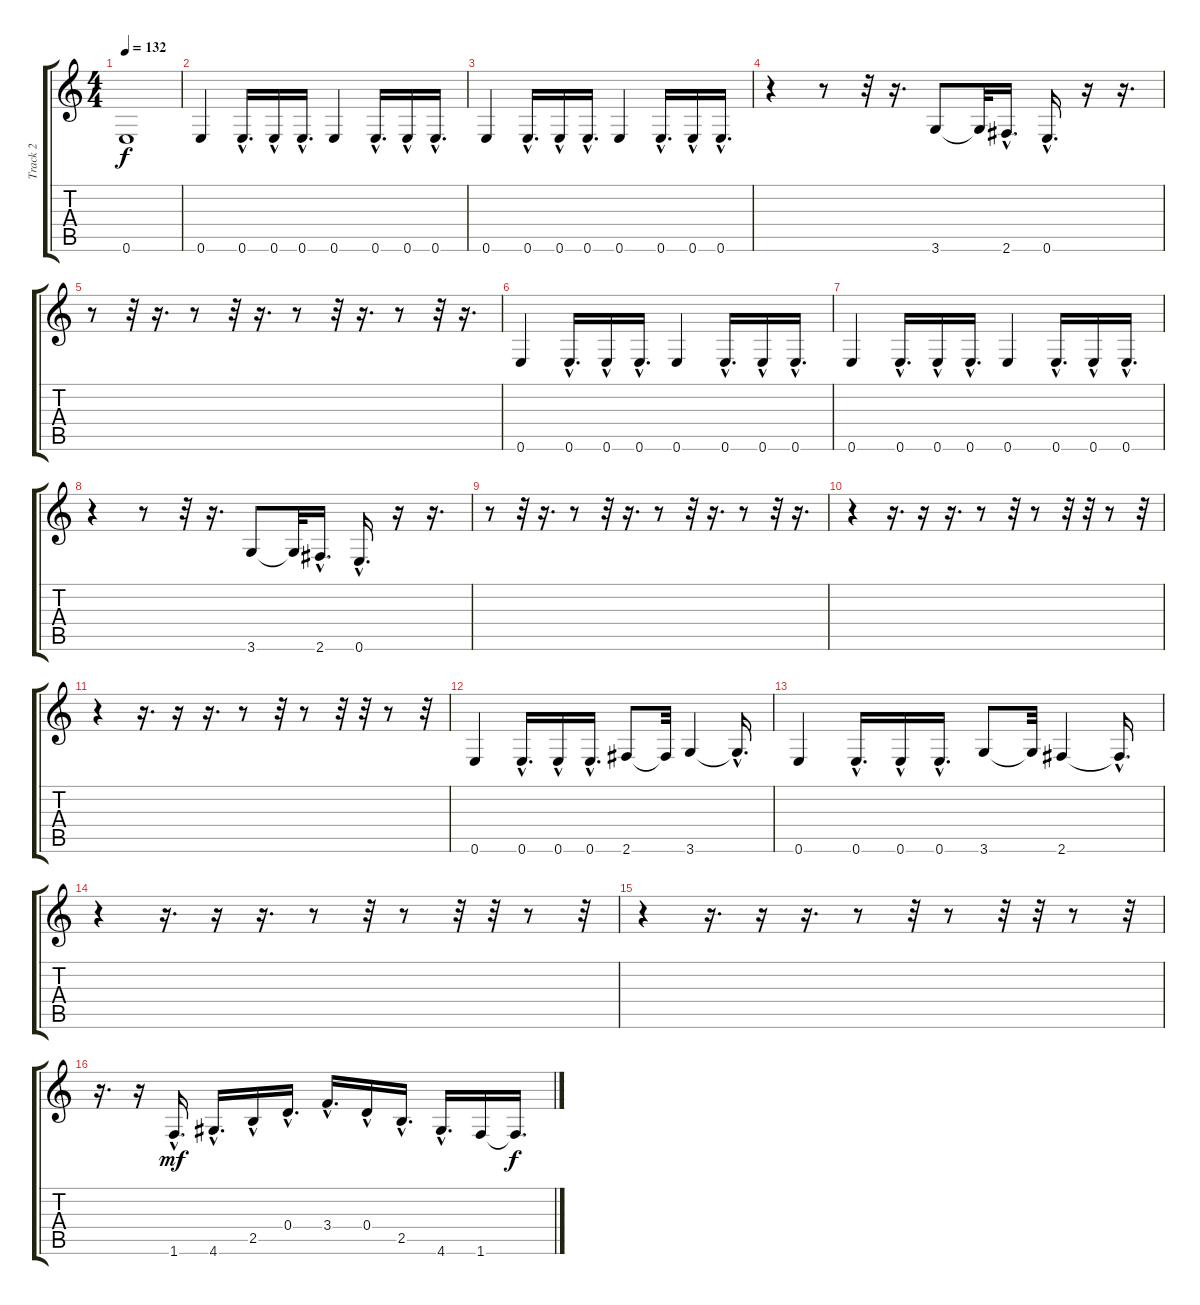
\track ("Track 2" "Track 2") {instrument electricbassfinger}
\staff {score tabs}
\tuning (E4 B3 G3 D3 A2 E2) {hide}
\ts (4 4)
\tempo 132
\clef g2
\ks c
0.6.1{dy f} |
0.6.4 0.6{hac}.16{d} 0.6{hac}.16 0.6{hac}.16{d} 0.6.4 0.6{hac}.16{d} 0.6{hac}.16 0.6{hac}.16{d} |
0.6.4 0.6{hac}.16{d} 0.6{hac}.16 0.6{hac}.16{d} 0.6.4 0.6{hac}.16{d} 0.6{hac}.16 0.6{hac}.16{d} |
r.4 r.8 r.32 r.16{d} 3.6.8 3.6{t}.32 2.6{hac}.16{d} 0.6{hac}.16{d} r.16 r.16{d} |
r.8 r.32 r.16{d} r.8 r.32 r.16{d} r.8 r.32 r.16{d} r.8 r.32 r.16{d} |
0.6.4 0.6{hac}.16{d} 0.6{hac}.16 0.6{hac}.16{d} 0.6.4 0.6{hac}.16{d} 0.6{hac}.16 0.6{hac}.16{d} |
0.6.4 0.6{hac}.16{d} 0.6{hac}.16 0.6{hac}.16{d} 0.6.4 0.6{hac}.16{d} 0.6{hac}.16 0.6{hac}.16{d} |
r.4 r.8 r.32 r.16{d} 3.6.8 3.6{t}.32 2.6{hac}.16{d} 0.6{hac}.16{d} r.16 r.16{d} |
r.8 r.32 r.16{d} r.8 r.32 r.16{d} r.8 r.32 r.16{d} r.8 r.32 r.16{d} |
r.4 r.16{d} r.16 r.16{d} r.8 r.32 r.8 r.32 r.32 r.8 r.32 |
r.4 r.16{d} r.16 r.16{d} r.8 r.32 r.8 r.32 r.32 r.8 r.32 |
0.6.4 0.6{hac}.16{d} 0.6{hac}.16 0.6{hac}.16{d} 2.6.8 2.6{t}.32 3.6.4 3.6{hac t}.16{d} |
0.6.4 0.6{hac}.16{d} 0.6{hac}.16 0.6{hac}.16{d} 3.6.8 3.6{t}.32 2.6.4 2.6{hac t}.16{d} |
r.4 r.16{d} r.16 r.16{d} r.8 r.32 r.8 r.32 r.32 r.8 r.32 |
r.4 r.16{d} r.16 r.16{d} r.8 r.32 r.8 r.32 r.32 r.8 r.32 |
r.16{d} r.16 1.6{hac}.16{d dy mf} 4.6{hac}.16{d} 2.5{hac}.16 0.4{hac}.16{d} 3.4{hac}.16{d} 0.4{hac}.16 2.5{hac}.16{d} 4.6{hac}.16{d} 1.6.16 1.6{t}.16{d dy f}
